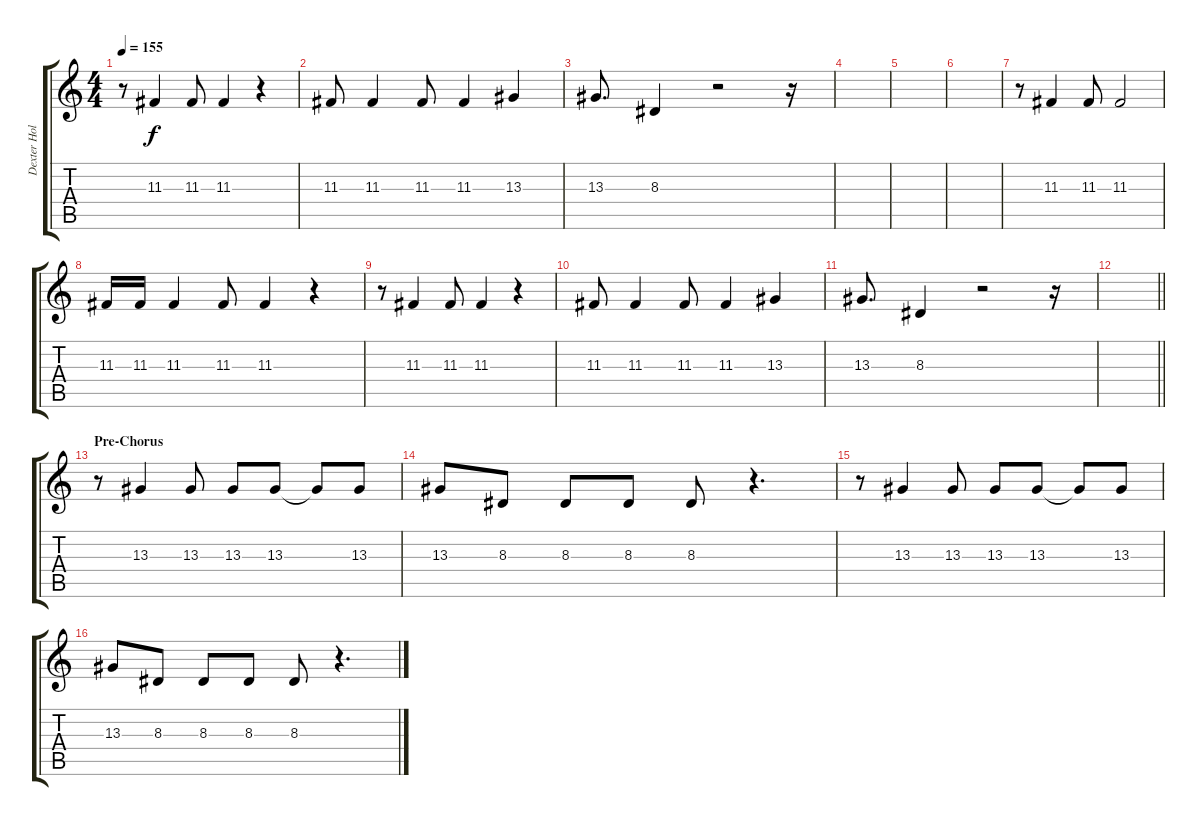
\track ("Dexter Holland - Vocals" "Dexter Hol") {instrument altosax}
\staff {score tabs}
\tuning (E4 B3 G3 D3 A2 E2) {hide}
\ts (4 4)
\tempo 155
\clef g2
\ks c
r.8{dy f} 11.3.4 11.3.8 11.3.4 r.4 |
11.3.8 11.3.4 11.3.8 11.3.4 13.3.4 |
13.3.8{d} 8.3.4 r.2 r.16 |
|
|
|
r.8 11.3.4 11.3.8 11.3.2 |
11.3.16 11.3.16 11.3.4 11.3.8 11.3.4 r.4 |
r.8 11.3.4 11.3.8 11.3.4 r.4 |
11.3.8 11.3.4 11.3.8 11.3.4 13.3.4 |
13.3.8{d} 8.3.4 r.2 r.16 |
\barLineRight lightlight
|
\section ("" "Pre-Chorus")
r.8 13.3.4 13.3.8 13.3.8 13.3.8 13.3{t}.8 13.3.8 |
13.3.8 8.3.8 8.3.8 8.3.8 8.3.8 r.4{d} |
r.8 13.3.4 13.3.8 13.3.8 13.3.8 13.3{t}.8 13.3.8 |
13.3.8 8.3.8 8.3.8 8.3.8 8.3.8 r.4{d}
